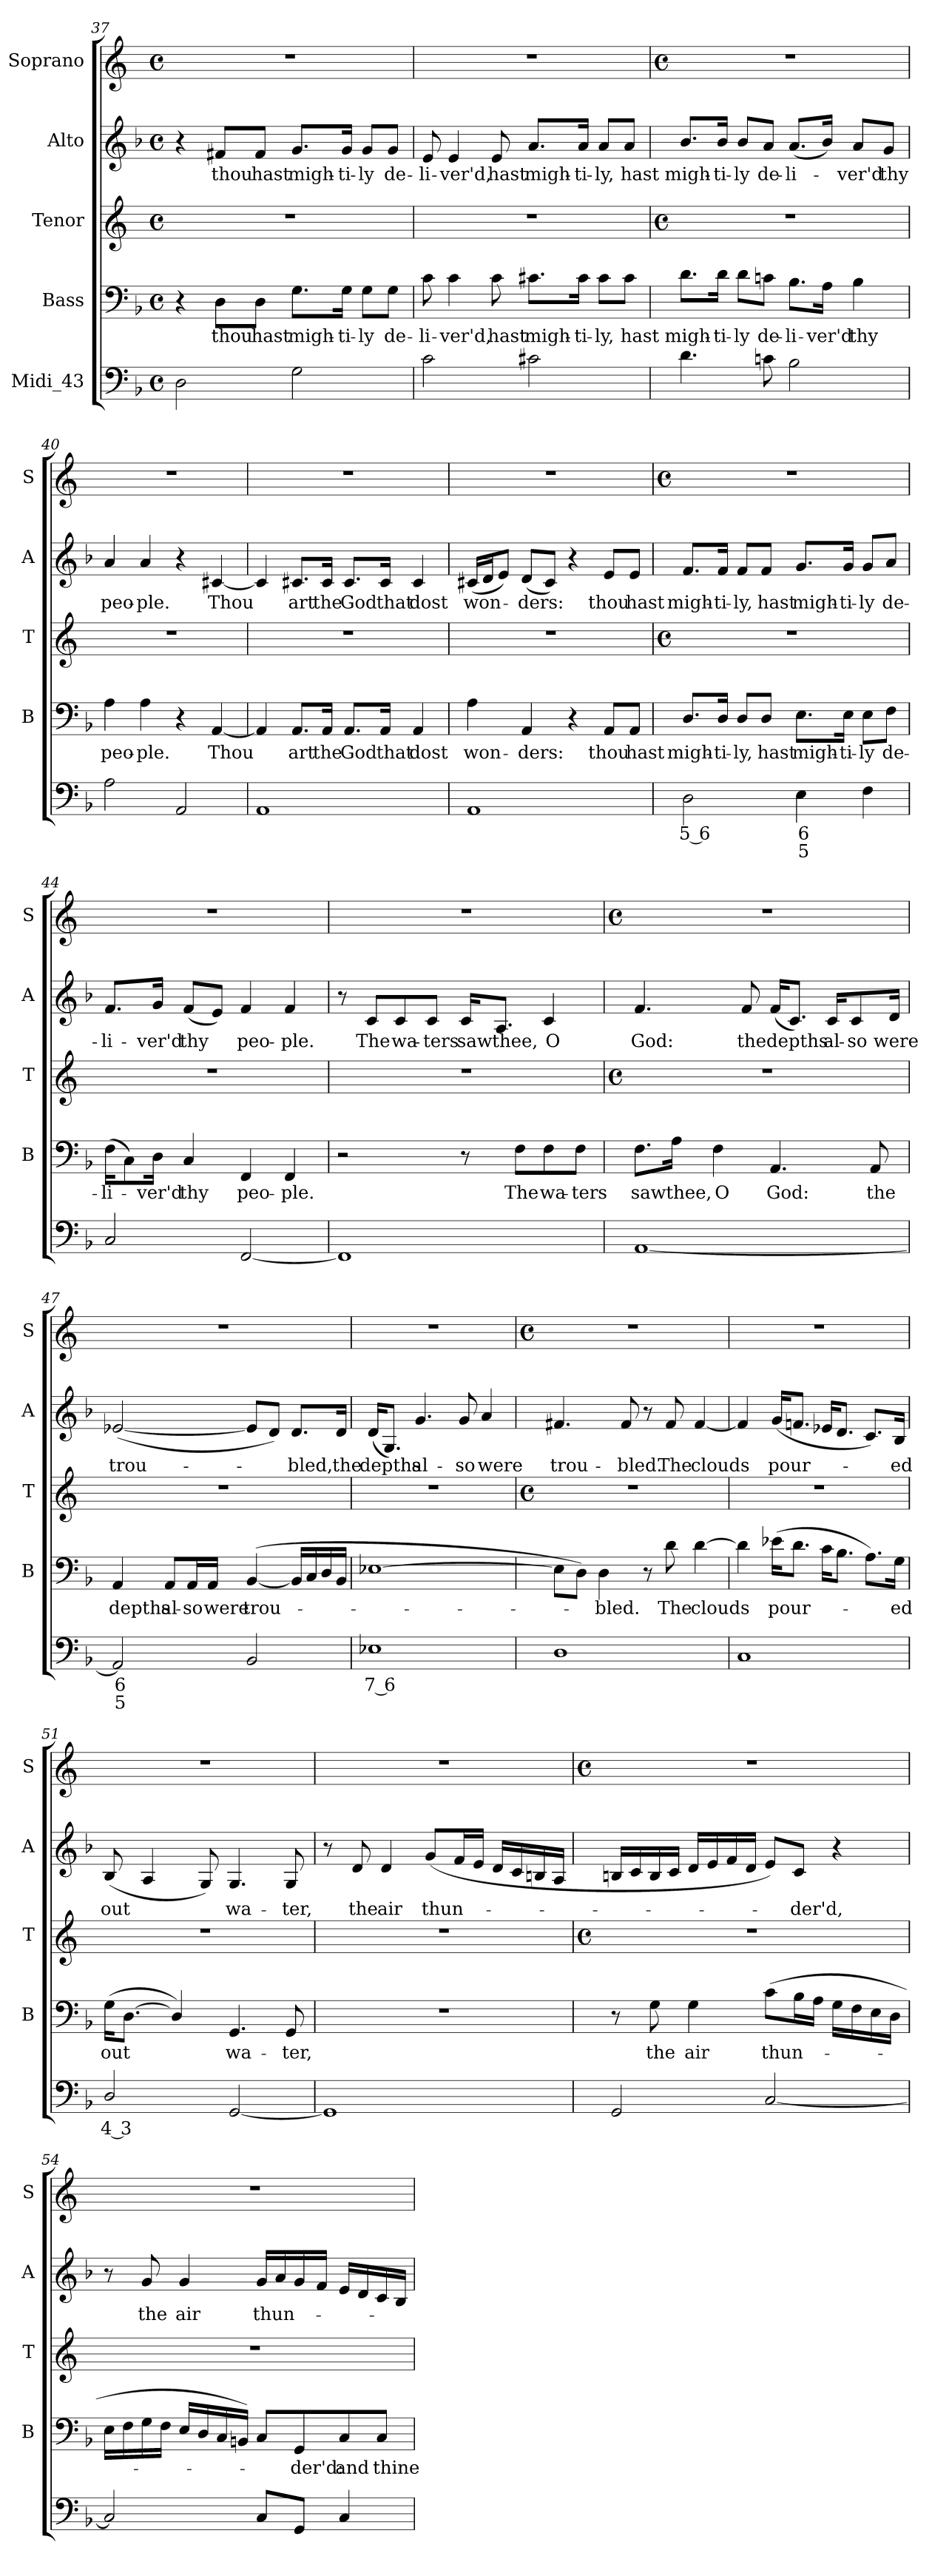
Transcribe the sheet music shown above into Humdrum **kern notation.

**kern	**text	**text	**kern	**text	**kern	**kern	**text	**kern
*part5	*part5	*part5	*part4	*part4	*part3	*part2	*part2	*part1
*staff5	*staff5	*staff5	*staff4	*staff4	*staff3	*staff2	*staff2	*staff1
*I"Midi_43	*	*	*I"Bass	*	*I"Tenor	*I"Alto	*	*I"Soprano
*	*	*	*I'B	*	*I'T	*I'A	*	*I'S
*clefF4	*	*	*clefF4	*	*clefG2	*clefG2	*	*clefG2
*k[b-]	*	*	*k[b-]	*	*k[]	*k[b-]	*	*k[]
*M4/4	*	*	*M4/4	*	*M4/4	*M4/4	*	*M4/4
*met(c)	*	*	*met(c)	*	*met(c)	*met(c)	*	*met(c)
=37	=37	=37	=37	=37	=37	=37	=37	=37
2D\	.	.	4r	.	1r	4r	.	1r
!	!	!	!	!LO:LY:b	!	!	!LO:LY:b	!
.	.	.	8D\L	thou	.	8f#X/L	thou	.
!	!	!	!	!LO:LY:b	!	!	!LO:LY:b	!
.	.	.	8D\J	hast	.	8f#/J	hast	.
!	!	!	!	!LO:LY:b	!	!	!LO:LY:b	!
2G\	.	.	8.G\L	migh-	.	8.g/L	migh-	.
!	!	!	!	!LO:LY:b	!	!	!LO:LY:b	!
.	.	.	16G\Jk	-ti-	.	16g/Jk	-ti-	.
!	!	!	!	!LO:LY:b	!	!	!LO:LY:b	!
.	.	.	8G\L	-ly	.	8g/L	-ly	.
!	!	!	!	!LO:LY:b	!	!	!LO:LY:b	!
.	.	.	8G\J	de-	.	8g/J	de-	.
=38	=38	=38	=38	=38	=38	=38	=38	=38
!	!	!	!	!LO:LY:b	!	!	!LO:LY:b	!
2c\	.	.	8c\	-li-	1r	8e/	-li-	1r
!	!	!	!	!LO:LY:b	!	!	!LO:LY:b	!
.	.	.	4c\	-ver'd,	.	4e/	-ver'd,	.
!	!	!	!	!LO:LY:b	!	!	!LO:LY:b	!
.	.	.	8c\	hast	.	8e/	hast	.
!	!	!	!	!LO:LY:b	!	!	!LO:LY:b	!
2c#X\	.	.	8.c#X\L	migh-	.	8.a/L	migh-	.
!	!	!	!	!LO:LY:b	!	!	!LO:LY:b	!
.	.	.	16c#\Jk	-ti-	.	16a/Jk	-ti-	.
!	!	!	!	!LO:LY:b	!	!	!LO:LY:b	!
.	.	.	8c#\L	-ly,	.	8a/L	-ly,	.
!	!	!	!	!LO:LY:b	!	!	!LO:LY:b	!
.	.	.	8c#\J	hast	.	8a/J	hast	.
!!LO:PB:g=z
=39	=39	=39	=39	=39	=39	=39	=39	=39
*	*	*	*	*	*M4/4	*	*	*M4/4
*	*	*	*	*	*met(c)	*	*	*met(c)
!	!	!	!	!LO:LY:b	!	!	!LO:LY:b	!
4.d\	.	.	8.d\L	migh-	1r	8.b-/L	migh-	1r
!	!	!	!	!LO:LY:b	!	!	!LO:LY:b	!
.	.	.	16d\Jk	-ti-	.	16b-/Jk	-ti-	.
!	!	!	!	!LO:LY:b	!	!	!LO:LY:b	!
.	.	.	8d\L	-ly	.	8b-/L	-ly	.
!	!	!	!	!LO:LY:b	!	!	!LO:LY:b	!
8cni\	.	.	8cn\J	de-	.	8a/J	de-	.
!	!	!	!	!LO:LY:b	!	!	!LO:LY:b	!
2B-\	.	.	8.B-\L	-li-	.	(<8.a/L	-li-	.
!	!	!	!	!LO:LY:b	!	!	!	!
.	.	.	16A\Jk	-ver'd	.	16b-/Jk)	.	.
!	!	!	!	!LO:LY:b	!	!	!LO:LY:b	!
.	.	.	4B-\	thy	.	8a/L	ver'd	.
!	!	!	!	!	!	!	!LO:LY:b	!
.	.	.	.	.	.	8g/J	thy	.
=40	=40	=40	=40	=40	=40	=40	=40	=40
!	!	!	!	!LO:LY:b	!	!	!LO:LY:b	!
2A\	.	.	4A\	peo-	1r	4a/	peo-	1r
!	!	!	!	!LO:LY:b	!	!	!LO:LY:b	!
.	.	.	4A\	-ple.	.	4a/	-ple.	.
2AA/	.	.	4r	.	.	4r	.	.
!	!	!	!	!LO:LY:b	!	!	!LO:LY:b	!
.	.	.	[4AA/	Thou	.	[4c#X/	Thou	.
=41	=41	=41	=41	=41	=41	=41	=41	=41
1AA	.	.	4AA/]	.	1r	4c#/]	.	1r
!	!	!	!	!LO:LY:b	!	!	!LO:LY:b	!
.	.	.	8.AA/L	art	.	8.c#X/L	art	.
!	!	!	!	!LO:LY:b	!	!	!LO:LY:b	!
.	.	.	16AA/Jk	the	.	16c#/Jk	the	.
!	!	!	!	!LO:LY:b	!	!	!LO:LY:b	!
.	.	.	8.AA/L	God	.	8.c#/L	God	.
!	!	!	!	!LO:LY:b	!	!	!LO:LY:b	!
.	.	.	16AA/Jk	that	.	16c#/Jk	that	.
!	!	!	!	!LO:LY:b	!	!	!LO:LY:b	!
.	.	.	4AA/	dost	.	4c#/	dost	.
=42	=42	=42	=42	=42	=42	=42	=42	=42
!	!	!	!	!LO:LY:b	!	!	!LO:LY:b	!
1AA	.	.	4A\	won-	1r	(<16c#X/LL	won-	1r
.	.	.	.	.	.	16d/J	.	.
.	.	.	.	.	.	8e/J)	.	.
!	!	!	!	!LO:LY:b	!	!	!LO:LY:b	!
.	.	.	4AA/	-ders:	.	(<8d/L	ders:	.
.	.	.	.	.	.	8c#/J)	.	.
.	.	.	4r	.	.	4r	.	.
!	!	!	!	!LO:LY:b	!	!	!LO:LY:b	!
.	.	.	8AA/L	thou	.	8e/L	thou	.
!	!	!	!	!LO:LY:b	!	!	!LO:LY:b	!
.	.	.	8AA/J	hast	.	8e/J	hast	.
!!LO:LB:g=z
=43	=43	=43	=43	=43	=43	=43	=43	=43
*	*	*	*	*	*M4/4	*	*	*M4/4
*	*	*	*	*	*met(c)	*	*	*met(c)
!	!LO:LY:b	!	!	!LO:LY:b	!	!	!LO:LY:b	!
2D\	5 6	.	8.D/L	migh-	1r	8.f/L	migh-	1r
!	!	!	!	!LO:LY:b	!	!	!LO:LY:b	!
.	.	.	16D/Jk	-ti-	.	16f/Jk	-ti-	.
!	!	!	!	!LO:LY:b	!	!	!LO:LY:b	!
.	.	.	8D/L	-ly,	.	8f/L	-ly,	.
!	!	!	!	!LO:LY:b	!	!	!LO:LY:b	!
.	.	.	8D/J	hast	.	8f/J	hast	.
!	!LO:LY:b	!LO:LY:b	!	!LO:LY:b	!	!	!LO:LY:b	!
4E\	6	5	8.E\L	migh-	.	8.g/L	migh-	.
!	!	!	!	!LO:LY:b	!	!	!LO:LY:b	!
.	.	.	16E\Jk	-ti-	.	16g/Jk	-ti-	.
!	!	!	!	!LO:LY:b	!	!	!LO:LY:b	!
4F\	.	.	8E\L	-ly	.	8g/L	-ly	.
!	!	!	!	!LO:LY:b	!	!	!LO:LY:b	!
.	.	.	8F\J	de-	.	8a/J	de-	.
=44	=44	=44	=44	=44	=44	=44	=44	=44
!	!	!	!	!LO:LY:b	!	!	!LO:LY:b	!
2C/	.	.	(>16F\KL	-li-	1r	8.f/L	-li-	1r
.	.	.	8C\)	.	.	.	.	.
!	!	!	!	!LO:LY:b	!	!	!LO:LY:b	!
.	.	.	16D\Jk	ver'd	.	16g/Jk	-ver'd	.
!	!	!	!	!LO:LY:b	!	!	!LO:LY:b	!
.	.	.	4C/	thy	.	(<8f/L	thy	.
.	.	.	.	.	.	8e/J)	.	.
!	!	!	!	!LO:LY:b	!	!	!LO:LY:b	!
[2FF/	.	.	4FF/	peo-	.	4f/	peo-	.
!	!	!	!	!LO:LY:b	!	!	!LO:LY:b	!
.	.	.	4FF/	-ple.	.	4f/	-ple.	.
=45	=45	=45	=45	=45	=45	=45	=45	=45
1FF]	.	.	2r	.	1r	8r	.	1r
!	!	!	!	!	!	!	!LO:LY:b	!
.	.	.	.	.	.	8c/L	The	.
!	!	!	!	!	!	!	!LO:LY:b	!
.	.	.	.	.	.	8c/	wa-	.
!	!	!	!	!	!	!	!LO:LY:b	!
.	.	.	.	.	.	8c/J	-ters	.
!	!	!	!	!	!	!	!LO:LY:b	!
.	.	.	8r	.	.	16c/KL	saw	.
!	!	!	!	!	!	!	!LO:LY:b	!
.	.	.	.	.	.	8.A/J	thee,	.
!	!	!	!	!LO:LY:b	!	!	!	!
.	.	.	8F\L	The	.	.	.	.
!	!	!	!	!LO:LY:b	!	!	!LO:LY:b	!
.	.	.	8F\	wa-	.	4c/	O	.
!	!	!	!	!LO:LY:b	!	!	!	!
.	.	.	8F\J	-ters	.	.	.	.
!!LO:LB:g=z
=46	=46	=46	=46	=46	=46	=46	=46	=46
*	*	*	*	*	*M4/4	*	*	*M4/4
*	*	*	*	*	*met(c)	*	*	*met(c)
!	!	!	!	!LO:LY:b	!	!	!LO:LY:b	!
[1AA	.	.	8.F\L	saw	1r	4.f/	God:	1r
!	!	!	!	!LO:LY:b	!	!	!	!
.	.	.	16A\Jk	thee,	.	.	.	.
!	!	!	!	!LO:LY:b	!	!	!	!
.	.	.	4F\	O	.	.	.	.
!	!	!	!	!	!	!	!LO:LY:b	!
.	.	.	.	.	.	8f/	the	.
!	!	!	!	!LO:LY:b	!	!	!LO:LY:b	!
.	.	.	4.AA/	God:	.	(<16f/KL	depths	.
.	.	.	.	.	.	8.c/J)	.	.
!	!	!	!	!	!	!	!LO:LY:b	!
.	.	.	.	.	.	16c/KL	al-	.
!	!	!	!	!	!	!	!LO:LY:b	!
.	.	.	.	.	.	8c/	-so	.
!	!	!	!	!LO:LY:b	!	!	!	!
.	.	.	8AA/	the	.	.	.	.
!	!	!	!	!	!	!	!LO:LY:b	!
.	.	.	.	.	.	16d/Jk	were	.
=47	=47	=47	=47	=47	=47	=47	=47	=47
!	!LO:LY:b	!LO:LY:b	!	!LO:LY:b	!	!	!LO:LY:b	!
2AA/]	6	5	4AA/	depths	1r	(<[2e-X/	trou-	1r
!	!	!	!	!LO:LY:b	!	!	!	!
.	.	.	8AA/L	al-	.	.	.	.
!	!	!	!	!LO:LY:b	!	!	!	!
.	.	.	16AA/L	-so	.	.	.	.
!	!	!	!	!LO:LY:b	!	!	!	!
.	.	.	16AA/JJ	were	.	.	.	.
!	!	!	!	!LO:LY:b	!	!	!	!
2BB-/	.	.	(<[4BB-/	trou-	.	8e-/L]	.	.
.	.	.	.	.	.	8d/J)	.	.
!	!	!	!	!	!	!	!LO:LY:b	!
.	.	.	16BB-/LL]	.	.	8.d/L	bled,	.
.	.	.	16C/	.	.	.	.	.
.	.	.	16D/	.	.	.	.	.
!	!	!	!	!	!	!	!LO:LY:b	!
.	.	.	16BB-/JJ	.	.	16d/Jk	the	.
=48	=48	=48	=48	=48	=48	=48	=48	=48
!	!LO:LY:b	!	!	!	!	!	!LO:LY:b	!
1E-X	7 6	.	[1E-X	.	1r	(<16d/KL	depths	1r
.	.	.	.	.	.	8.G/J)	.	.
!	!	!	!	!	!	!	!LO:LY:b	!
.	.	.	.	.	.	4.g/	al-	.
!	!	!	!	!	!	!	!LO:LY:b	!
.	.	.	.	.	.	8g/	-so	.
!	!	!	!	!	!	!	!LO:LY:b	!
.	.	.	.	.	.	4a/	were	.
!!LO:PB:g=z
=49	=49	=49	=49	=49	=49	=49	=49	=49
*	*	*	*	*	*M4/4	*	*	*M4/4
*	*	*	*	*	*met(c)	*	*	*met(c)
!	!	!	!	!	!	!	!LO:LY:b	!
1D	.	.	8E-\L]	.	1r	4.f#X/	trou-	1r
.	.	.	8D\J)	.	.	.	.	.
!	!	!	!	!LO:LY:b	!	!	!	!
.	.	.	4D\	bled.	.	.	.	.
!	!	!	!	!	!	!	!LO:LY:b	!
.	.	.	.	.	.	8f#/	-bled.	.
.	.	.	8r	.	.	8r	.	.
!	!	!	!	!LO:LY:b	!	!	!LO:LY:b	!
.	.	.	8d\	The	.	8f#/	The	.
!	!	!	!	!LO:LY:b	!	!	!LO:LY:b	!
.	.	.	[4d\	clouds	.	[4f#/	clouds	.
=50	=50	=50	=50	=50	=50	=50	=50	=50
1C	.	.	4d\]	.	1r	4f#/]	.	1r
!	!	!	!	!LO:LY:b	!	!	!LO:LY:b	!
.	.	.	(>16e-X\KL	pour-	.	(<16g/KL	pour-	.
.	.	.	8.d\J	.	.	8.fn/J	.	.
.	.	.	16c\KL	.	.	16e-X/KL	.	.
.	.	.	8.B-\J	.	.	8.d/J	.	.
.	.	.	8.A\L)	.	.	8.c/L)	.	.
!	!	!	!	!LO:LY:b	!	!	!LO:LY:b	!
.	.	.	16G\Jk	ed	.	16B-/Jk	ed	.
=51	=51	=51	=51	=51	=51	=51	=51	=51
!	!LO:LY:b	!	!	!LO:LY:b	!	!	!LO:LY:b	!
2D/	4 3	.	(>16G\KL	out	1r	(<8B-/	out	1r
.	.	.	[8.D\J	.	.	.	.	.
.	.	.	.	.	.	4A/	.	.
.	.	.	4D/])	.	.	.	.	.
.	.	.	.	.	.	8G/)	.	.
!	!	!	!	!LO:LY:b	!	!	!LO:LY:b	!
[2GG/	.	.	4.GG/	wa-	.	4.G/	wa-	.
!	!	!	!	!LO:LY:b	!	!	!LO:LY:b	!
.	.	.	8GG/	-ter,	.	8G/	-ter,	.
=52	=52	=52	=52	=52	=52	=52	=52	=52
1GG]	.	.	1r	.	1r	8r	.	1r
!	!	!	!	!	!	!	!LO:LY:b	!
.	.	.	.	.	.	8d/	the	.
!	!	!	!	!	!	!	!LO:LY:b	!
.	.	.	.	.	.	4d/	air	.
!	!	!	!	!	!	!	!LO:LY:b	!
.	.	.	.	.	.	(<8g/L	thun-	.
.	.	.	.	.	.	16f/L	.	.
.	.	.	.	.	.	16e/JJ	.	.
.	.	.	.	.	.	16d/LL	.	.
.	.	.	.	.	.	16c/	.	.
.	.	.	.	.	.	16Bn/	.	.
.	.	.	.	.	.	16A/JJ	.	.
!!LO:LB:g=z
=53	=53	=53	=53	=53	=53	=53	=53	=53
*	*	*	*	*	*M4/4	*	*	*M4/4
*	*	*	*	*	*met(c)	*	*	*met(c)
2GG/	.	.	8r	.	1r	16Bn/LL	.	1r
.	.	.	.	.	.	16c/	.	.
!	!	!	!	!LO:LY:b	!	!	!	!
.	.	.	8G\	the	.	16B/	.	.
.	.	.	.	.	.	16c/JJ	.	.
!	!	!	!	!LO:LY:b	!	!	!	!
.	.	.	4G\	air	.	16d/LL	.	.
.	.	.	.	.	.	16e/	.	.
.	.	.	.	.	.	16f/	.	.
.	.	.	.	.	.	16d/JJ	.	.
!	!	!	!	!LO:LY:b	!	!	!	!
[2C/	.	.	(<8c\L	thun-	.	8e/L)	.	.
!	!	!	!	!	!	!	!LO:LY:b	!
.	.	.	16B-\L	.	.	8c/J	der'd,	.
.	.	.	16A\JJ	.	.	.	.	.
.	.	.	16G\LL	.	.	4r	.	.
.	.	.	16F\	.	.	.	.	.
.	.	.	16E\	.	.	.	.	.
.	.	.	16D\JJ	.	.	.	.	.
=54	=54	=54	=54	=54	=54	=54	=54	=54
2C/]	.	.	16E\LL	.	1r	8r	.	1r
.	.	.	16F\	.	.	.	.	.
!	!	!	!	!	!	!	!LO:LY:b	!
.	.	.	16G\	.	.	8g/	the	.
.	.	.	16F\JJ	.	.	.	.	.
!	!	!	!	!	!	!	!LO:LY:b	!
.	.	.	16E/LL	.	.	4g/	air	.
.	.	.	16D/	.	.	.	.	.
.	.	.	16C/	.	.	.	.	.
.	.	.	16BBn/JJ)	.	.	.	.	.
!	!	!	!	!	!	!	!LO:LY:b	!
8C/L	.	.	8C/L	.	.	16g/LL	thun-	.
.	.	.	.	.	.	16a/	.	.
!	!	!	!	!LO:LY:b	!	!	!	!
8GG/J	.	.	8GG/	der'd:	.	16g/	.	.
.	.	.	.	.	.	16f/JJ	.	.
!	!	!	!	!LO:LY:b	!	!	!	!
4C/	.	.	8C/	and	.	16e/LL	.	.
.	.	.	.	.	.	16d/	.	.
!	!	!	!	!LO:LY:b	!	!	!	!
.	.	.	8C/J	thine	.	16c/	.	.
.	.	.	.	.	.	16B-/JJ	.	.
=	=	=	=	=	=	=	=	=
*-	*-	*-	*-	*-	*-	*-	*-	*-
